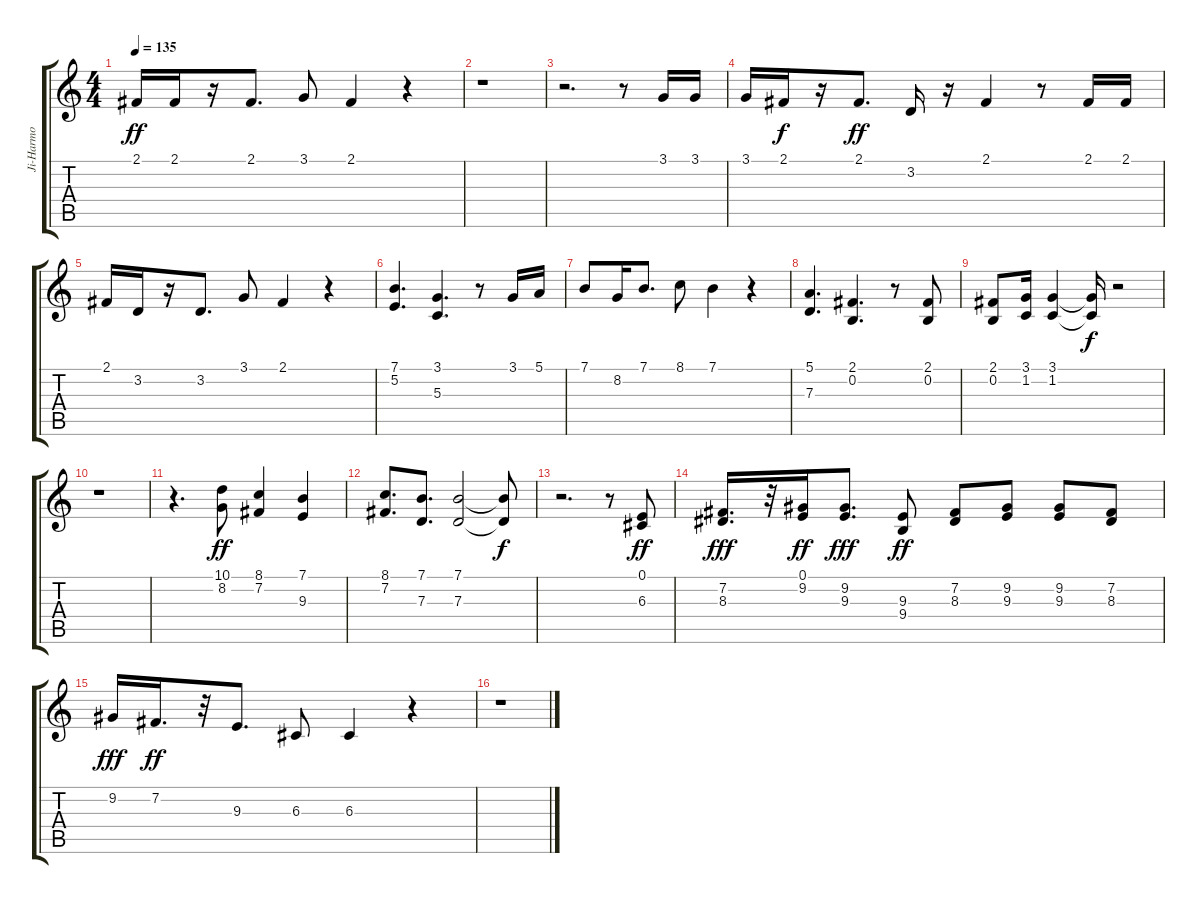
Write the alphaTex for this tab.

\track ("Ji-Harmo                            " "Ji-Harmo  ") {instrument vibraphone}
\staff {score tabs}
\tuning (E4 B3 G3 D3 A2 E2) {hide}
\ts (4 4)
\tempo 135
\clef g2
\ks c
2.1.16{dy ff} 2.1.16 r.16 2.1.8{d} 3.1.8 2.1.4 r.4 |
r.1 |
r.2{d} r.8 3.1.16 3.1.16 |
3.1.16 2.1.16{dy f} r.16 2.1.8{d dy ff} 3.2.16 r.16 2.1.4 r.8 2.1.16 2.1.16 |
2.1.16 3.2.16 r.16 3.2.8{d} 3.1.8 2.1.4 r.4 |
(7.1 5.2).4{d} (3.1 5.3).4{d} r.8 3.1.16 5.1.16 |
7.1.8 8.2.16 7.1.8{d} 8.1.8 7.1.4 r.4 |
(5.1 7.3).4{d} (2.1 0.2).4{d} r.8 (2.1 0.2).8 |
(2.1 0.2).8 (3.1 1.2).16 (3.1 1.2).4 (3.1{t} 1.2{t}).16{dy f} r.2 |
r.1 |
r.4{d} (10.1 8.2).8{dy ff} (8.1 7.2).4 (7.1 9.3).4 |
(8.1 7.2).8{d} (7.1 7.3).8{d} (7.1 7.3).2 (7.1{t} 7.3{t}).8{dy f} |
r.2{d} r.8 (0.1 6.3).8{dy ff} |
(7.2 8.3).16{d dy fff} r.32 (0.1 9.2).16{dy ff} (9.2 9.3).8{d dy fff} (9.3 9.4).8{dy ff} (7.2 8.3).8 (9.2 9.3).8 (9.2 9.3).8 (7.2 8.3).8 |
9.2.16{dy fff} 7.2.16{d dy ff} r.32 9.3.8{d} 6.3.8 6.3.4 r.4 |
r.1
